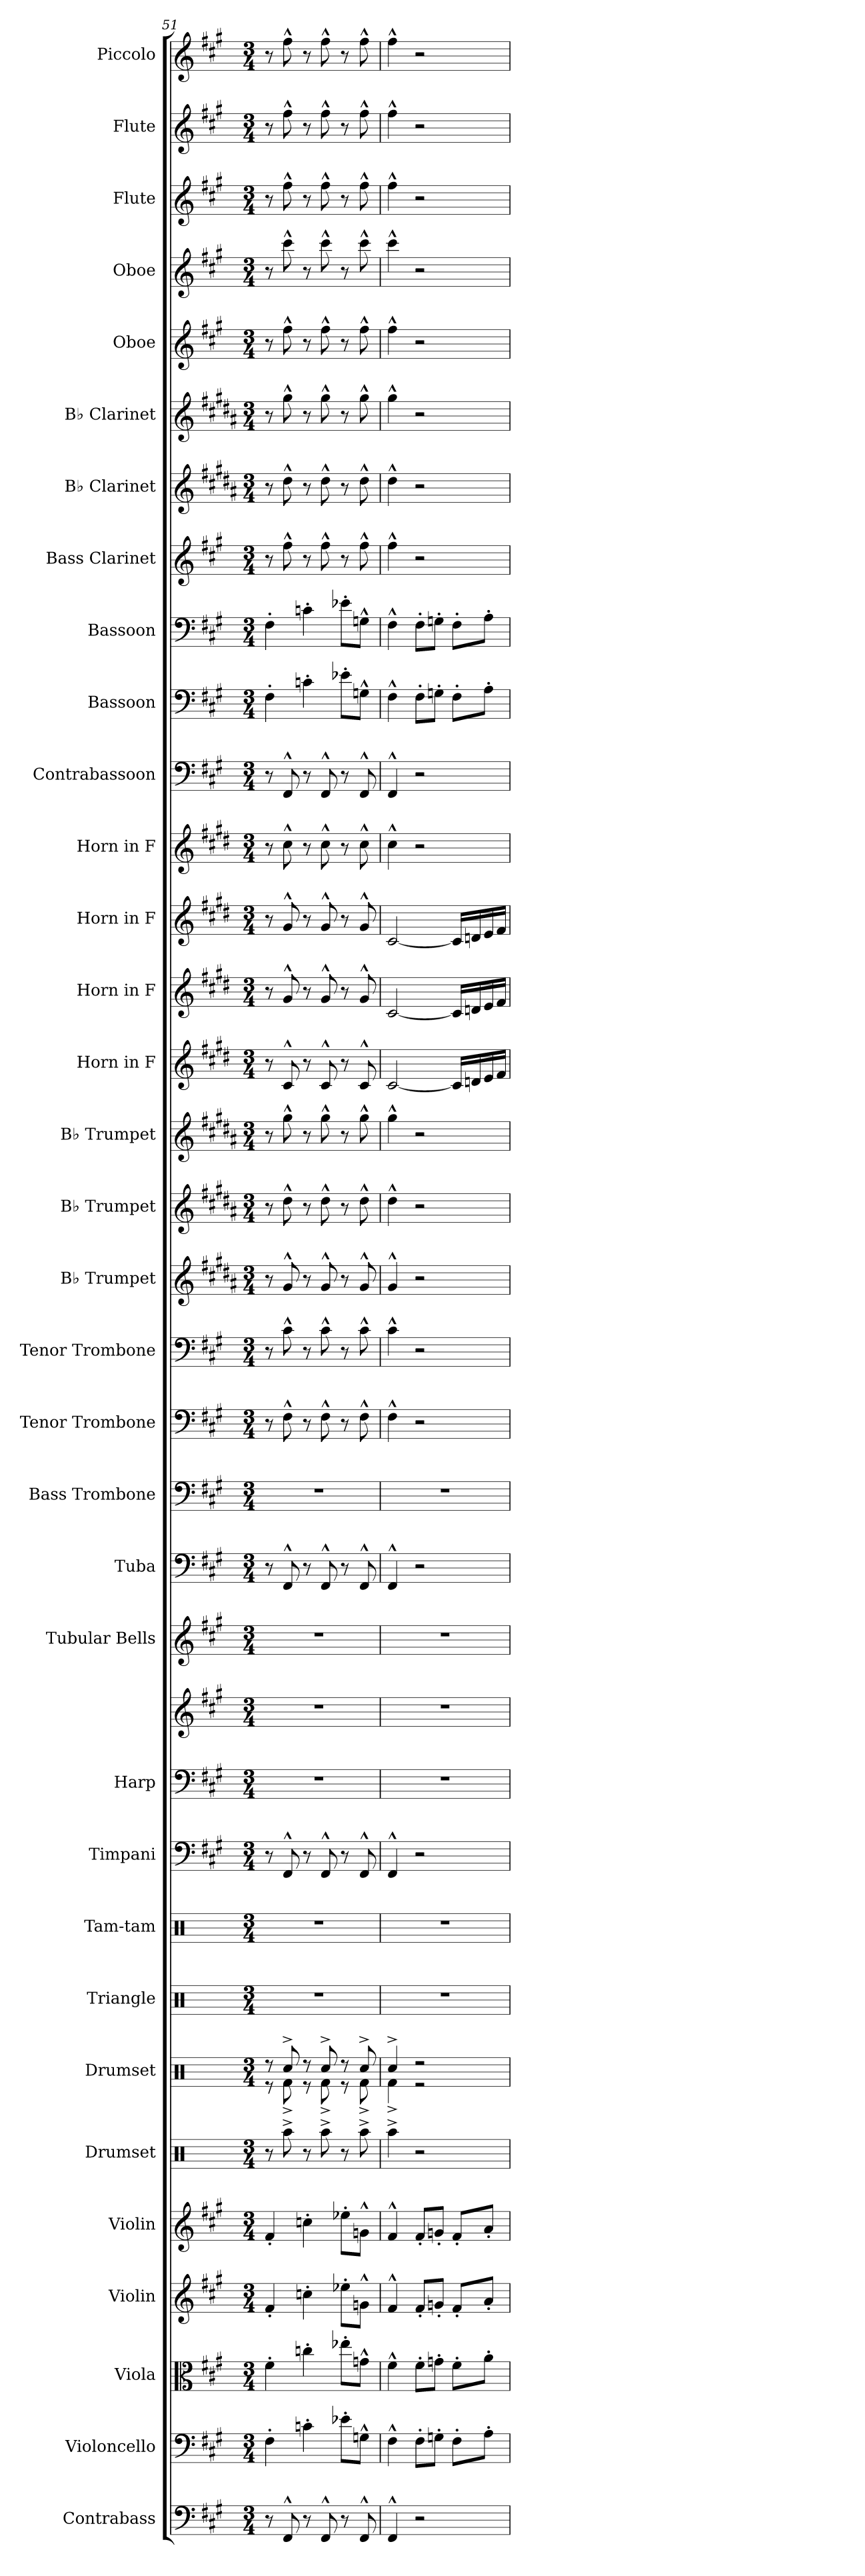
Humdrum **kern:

**kern	**kern	**kern	**kern	**kern	**kern	**kern	**kern	**kern	**kern	**kern	**kern	**kern	**kern	**kern	**kern	**kern	**kern	**kern	**kern	**kern	**kern	**kern	**kern	**kern	**kern	**kern	**kern	**kern	**kern	**kern	**kern	**kern	**kern	**kern
*part34	*part33	*part32	*part31	*part30	*part29	*part28	*part27	*part26	*part25	*part24	*part24	*part23	*part22	*part21	*part20	*part19	*part18	*part17	*part16	*part15	*part14	*part13	*part12	*part11	*part10	*part9	*part8	*part7	*part6	*part5	*part4	*part3	*part2	*part1
*staff35	*staff34	*staff33	*staff32	*staff31	*staff30	*staff29	*staff28	*staff27	*staff26	*staff25	*staff24	*staff23	*staff22	*staff21	*staff20	*staff19	*staff18	*staff17	*staff16	*staff15	*staff14	*staff13	*staff12	*staff11	*staff10	*staff9	*staff8	*staff7	*staff6	*staff5	*staff4	*staff3	*staff2	*staff1
*I"Contrabass	*I"Violoncello	*I"Viola	*I"Violin	*I"Violin	*I"Drumset	*I"Drumset	*I"Triangle	*I"Tam-tam	*I"Timpani	*I"Harp	*	*I"Tubular Bells	*I"Tuba	*I"Bass Trombone	*I"Tenor Trombone	*I"Tenor Trombone	*I"B♭ Trumpet	*I"B♭ Trumpet	*I"B♭ Trumpet	*I"Horn in F	*I"Horn in F	*I"Horn in F	*I"Horn in F	*I"Contrabassoon	*I"Bassoon	*I"Bassoon	*I"Bass Clarinet	*I"B♭ Clarinet	*I"B♭ Clarinet	*I"Oboe	*I"Oboe	*I"Flute	*I"Flute	*I"Piccolo
*I'Cb.	*I'Vc.	*I'Vla.	*I'Vln.	*I'Vln.	*I'Drs.	*I'Drs.	*I'Trgl.	*I'Tam-tam	*I'Timp.	*I'Hrp.	*	*I'Tu. Be.	*I'Tba.	*I'B. Tbn.	*I'T. Tbn.	*I'T. Tbn.	*I'B♭ Tpt.	*I'B♭ Tpt.	*I'B♭ Tpt.	*	*	*	*	*I'Cbsn.	*I'Bsn.	*I'Bsn.	*I'B. Cl.	*I'B♭ Cl.	*I'B♭ Cl.	*I'Ob.	*I'Ob.	*I'Fl.	*I'Fl.	*I'Picc.
*clefF4	*clefF4	*clefC3	*clefG2	*clefG2	*clefX	*clefX	*clefX	*clefX	*clefF4	*clefF4	*clefG2	*clefG2	*clefF4	*clefF4	*clefF4	*clefF4	*clefG2	*clefG2	*clefG2	*clefG2	*clefG2	*clefG2	*clefG2	*clefF4	*clefF4	*clefF4	*clefG2	*clefG2	*clefG2	*clefG2	*clefG2	*clefG2	*clefG2	*clefG2
*ITrd7c12	*	*	*	*	*	*	*	*	*	*	*	*	*	*	*	*	*ITrd1c2	*ITrd1c2	*ITrd1c2	*ITrd4c7	*ITrd4c7	*ITrd4c7	*ITrd4c7	*ITrd7c12	*	*	*ITrd8c14	*ITrd1c2	*ITrd1c2	*	*	*	*	*ITrd-7c-12
*k[f#c#g#]	*k[f#c#g#]	*k[f#c#g#]	*k[f#c#g#]	*k[f#c#g#]	*k[]	*k[]	*k[]	*k[]	*k[f#c#g#]	*k[f#c#g#]	*k[f#c#g#]	*k[f#c#g#]	*k[f#c#g#]	*k[f#c#g#]	*k[f#c#g#]	*k[f#c#g#]	*k[f#c#g#]	*k[f#c#g#]	*k[f#c#g#]	*k[f#c#g#]	*k[f#c#g#]	*k[f#c#g#]	*k[f#c#g#]	*k[f#c#g#]	*k[f#c#g#]	*k[f#c#g#]	*k[f#c#g#]	*k[f#c#g#]	*k[f#c#g#]	*k[f#c#g#]	*k[f#c#g#]	*k[f#c#g#]	*k[f#c#g#]	*k[f#c#g#]
*M3/4	*M3/4	*M3/4	*M3/4	*M3/4	*M3/4	*M3/4	*M3/4	*M3/4	*M3/4	*M3/4	*M3/4	*M3/4	*M3/4	*M3/4	*M3/4	*M3/4	*M3/4	*M3/4	*M3/4	*M3/4	*M3/4	*M3/4	*M3/4	*M3/4	*M3/4	*M3/4	*M3/4	*M3/4	*M3/4	*M3/4	*M3/4	*M3/4	*M3/4	*M3/4
=51	=51	=51	=51	=51	=51	=51	=51	=51	=51	=51	=51	=51	=51	=51	=51	=51	=51	=51	=51	=51	=51	=51	=51	=51	=51	=51	=51	=51	=51	=51	=51	=51	=51	=51
*	*	*	*	*	*	*^	*	*	*	*	*	*	*	*	*	*	*	*	*	*	*	*	*	*	*	*	*	*	*	*	*	*	*	*
8r	4F#'\	4f#'\	4f#'/	4f#'/	8r	8r	8r	2.r	2.r	8r	2.r	2.r	2.r	8r	2.r	8r	8r	8r	8r	8r	8r	8r	8r	8r	8r	4F#'\	4F#'\	8r	8r	8r	8r	8r	8r	8r	8r
8FFF#^^/	.	.	.	.	8Raa^\	8Rcc^/	8Rf^\	.	.	8FF#^^/	.	.	.	8FF#^^/	.	8F#^^\	8c#^^\	8f#^^/	8cc#^^\	8ff#^^\	8F#^^/	8c#^^/	8c#^^/	8f#^^\	8FFF#^^/	.	.	8f#^^\	8cc#^^\	8ff#^^\	8ff#^^\	8ccc#^^\	8ff#^^\	8ff#^^\	8fff#^^\
8r	4cn'\	4ccn'\	4ccn'\	4ccn'\	8r	8r	8r	.	.	8r	.	.	.	8r	.	8r	8r	8r	8r	8r	8r	8r	8r	8r	8r	4cn'\	4cn'\	8r	8r	8r	8r	8r	8r	8r	8r
8FFF#^^/	.	.	.	.	8Raa^\	8Rcc^/	8Rf^\	.	.	8FF#^^/	.	.	.	8FF#^^/	.	8F#^^\	8c#^^\	8f#^^/	8cc#^^\	8ff#^^\	8F#^^/	8c#^^/	8c#^^/	8f#^^\	8FFF#^^/	.	.	8f#^^\	8cc#^^\	8ff#^^\	8ff#^^\	8ccc#^^\	8ff#^^\	8ff#^^\	8fff#^^\
8r	8e-X'\L	8ee-X'\L	8ee-X'\L	8ee-X'\L	8r	8r	8r	.	.	8r	.	.	.	8r	.	8r	8r	8r	8r	8r	8r	8r	8r	8r	8r	8e-X'\L	8e-X'\L	8r	8r	8r	8r	8r	8r	8r	8r
8FFF#^^/	8Gn^^\J	8gn^^\J	8gn^^\J	8gn^^\J	8Raa^\	8Rcc^/	8Rf^\	.	.	8FF#^^/	.	.	.	8FF#^^/	.	8F#^^\	8c#^^\	8f#^^/	8cc#^^\	8ff#^^\	8F#^^/	8c#^^/	8c#^^/	8f#^^\	8FFF#^^/	8Gn^^\J	8Gn^^\J	8f#^^\	8cc#^^\	8ff#^^\	8ff#^^\	8ccc#^^\	8ff#^^\	8ff#^^\	8fff#^^\
=52	=52	=52	=52	=52	=52	=52	=52	=52	=52	=52	=52	=52	=52	=52	=52	=52	=52	=52	=52	=52	=52	=52	=52	=52	=52	=52	=52	=52	=52	=52	=52	=52	=52	=52	=52
4FFF#^^/	4F#^^\	4f#^^\	4f#^^/	4f#^^/	4Raa^\	4Rcc^/	4Rf^\	2.r	2.r	4FF#^^/	2.r	2.r	2.r	4FF#^^/	2.r	4F#^^\	4c#^^\	4f#^^/	4cc#^^\	4ff#^^\	[2F#/	[2F#/	[2F#/	4f#^^\	4FFF#^^/	4F#^^\	4F#^^\	4f#^^\	4cc#^^\	4ff#^^\	4ff#^^\	4ccc#^^\	4ff#^^\	4ff#^^\	4fff#^^\
2r	8F#'\L	8f#'\L	8f#'/L	8f#'/L	2r	2r	2r	.	.	2r	.	.	.	2r	.	2r	2r	2r	2r	2r	.	.	.	2r	2r	8F#'\L	8F#'\L	2r	2r	2r	2r	2r	2r	2r	2r
.	8Gn'\J	8gn'\J	8gn'/J	8gn'/J	.	.	.	.	.	.	.	.	.	.	.	.	.	.	.	.	.	.	.	.	.	8Gn'\J	8Gn'\J	.	.	.	.	.	.	.	.
.	8F#'\L	8f#'\L	8f#'/L	8f#'/L	.	.	.	.	.	.	.	.	.	.	.	.	.	.	.	.	16F#/LL]	16F#/LL]	16F#/LL]	.	.	8F#'\L	8F#'\L	.	.	.	.	.	.	.	.
.	.	.	.	.	.	.	.	.	.	.	.	.	.	.	.	.	.	.	.	.	16Gn/	16Gn/	16Gn/	.	.	.	.	.	.	.	.	.	.	.	.
.	8A'\J	8a'\J	8a'/J	8a'/J	.	.	.	.	.	.	.	.	.	.	.	.	.	.	.	.	16A/	16A/	16A/	.	.	8A'\J	8A'\J	.	.	.	.	.	.	.	.
.	.	.	.	.	.	.	.	.	.	.	.	.	.	.	.	.	.	.	.	.	16B/JJ	16B/JJ	16B/JJ	.	.	.	.	.	.	.	.	.	.	.	.
*	*	*	*	*	*	*v	*v	*	*	*	*	*	*	*	*	*	*	*	*	*	*	*	*	*	*	*	*	*	*	*	*	*	*	*	*
=	=	=	=	=	=	=	=	=	=	=	=	=	=	=	=	=	=	=	=	=	=	=	=	=	=	=	=	=	=	=	=	=	=	=
*-	*-	*-	*-	*-	*-	*-	*-	*-	*-	*-	*-	*-	*-	*-	*-	*-	*-	*-	*-	*-	*-	*-	*-	*-	*-	*-	*-	*-	*-	*-	*-	*-	*-	*-
